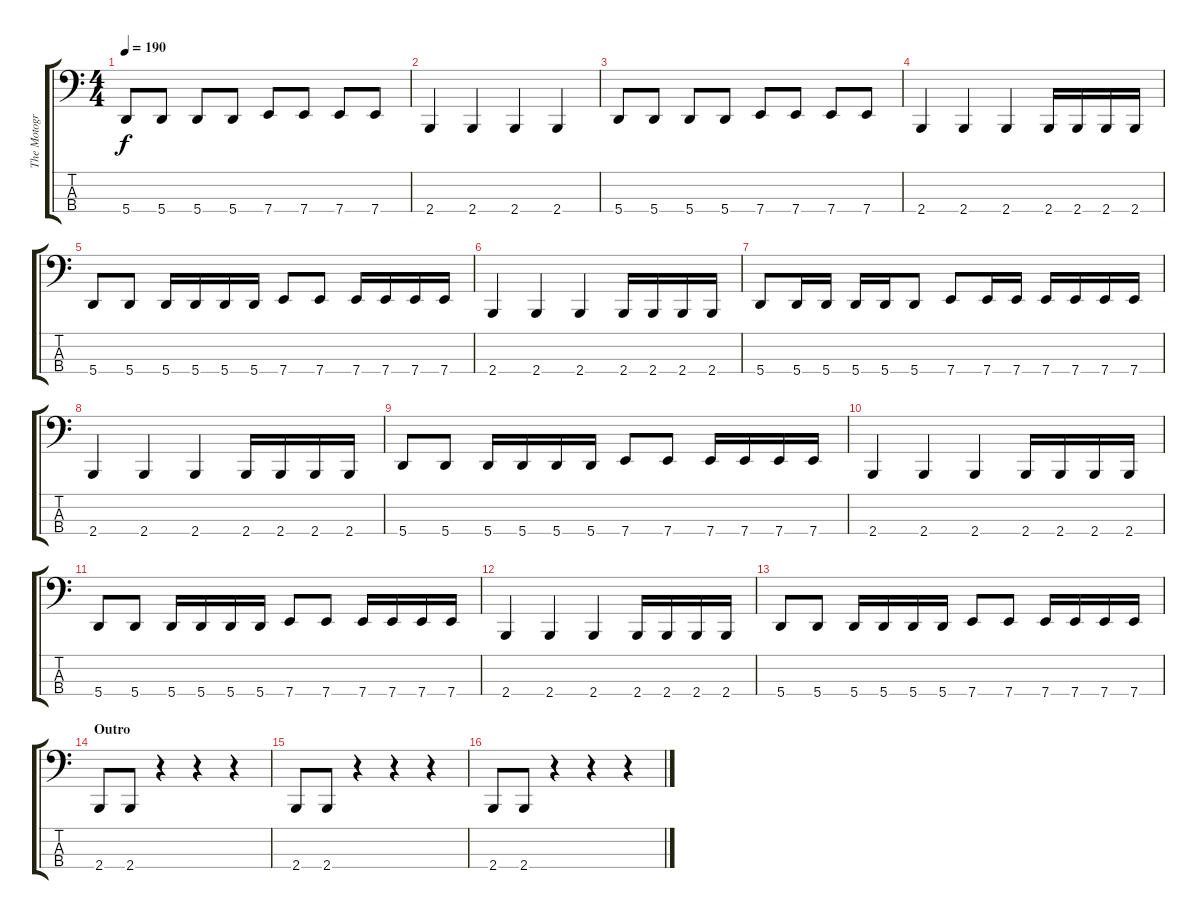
\track ("The Motograter" "The Motogr") {instrument slapbass2}
\staff {score tabs}
\tuning (D2 A1 E1 A0) {hide}
\ts (4 4)
\tempo 190
\clef f4
\ks c
5.4.8{dy f} 5.4.8 5.4.8 5.4.8 7.4.8 7.4.8 7.4.8 7.4.8 |
2.4.4 2.4.4 2.4.4 2.4.4 |
5.4.8 5.4.8 5.4.8 5.4.8 7.4.8 7.4.8 7.4.8 7.4.8 |
2.4.4 2.4.4 2.4.4 2.4.16 2.4.16 2.4.16 2.4.16 |
5.4.8 5.4.8 5.4.16 5.4.16 5.4.16 5.4.16 7.4.8 7.4.8 7.4.16 7.4.16 7.4.16 7.4.16 |
2.4.4 2.4.4 2.4.4 2.4.16 2.4.16 2.4.16 2.4.16 |
5.4.8 5.4.16 5.4.16 5.4.16 5.4.16 5.4.8 7.4.8 7.4.16 7.4.16 7.4.16 7.4.16 7.4.16 7.4.16 |
2.4.4 2.4.4 2.4.4 2.4.16 2.4.16 2.4.16 2.4.16 |
5.4.8 5.4.8 5.4.16 5.4.16 5.4.16 5.4.16 7.4.8 7.4.8 7.4.16 7.4.16 7.4.16 7.4.16 |
2.4.4 2.4.4 2.4.4 2.4.16 2.4.16 2.4.16 2.4.16 |
5.4.8 5.4.8 5.4.16 5.4.16 5.4.16 5.4.16 7.4.8 7.4.8 7.4.16 7.4.16 7.4.16 7.4.16 |
2.4.4 2.4.4 2.4.4 2.4.16 2.4.16 2.4.16 2.4.16 |
5.4.8 5.4.8 5.4.16 5.4.16 5.4.16 5.4.16 7.4.8 7.4.8 7.4.16 7.4.16 7.4.16 7.4.16 |
\section ("" "Outro")
2.4.8 2.4.8 r.4 r.4 r.4 |
2.4.8 2.4.8 r.4 r.4 r.4 |
2.4.8 2.4.8 r.4 r.4 r.4
